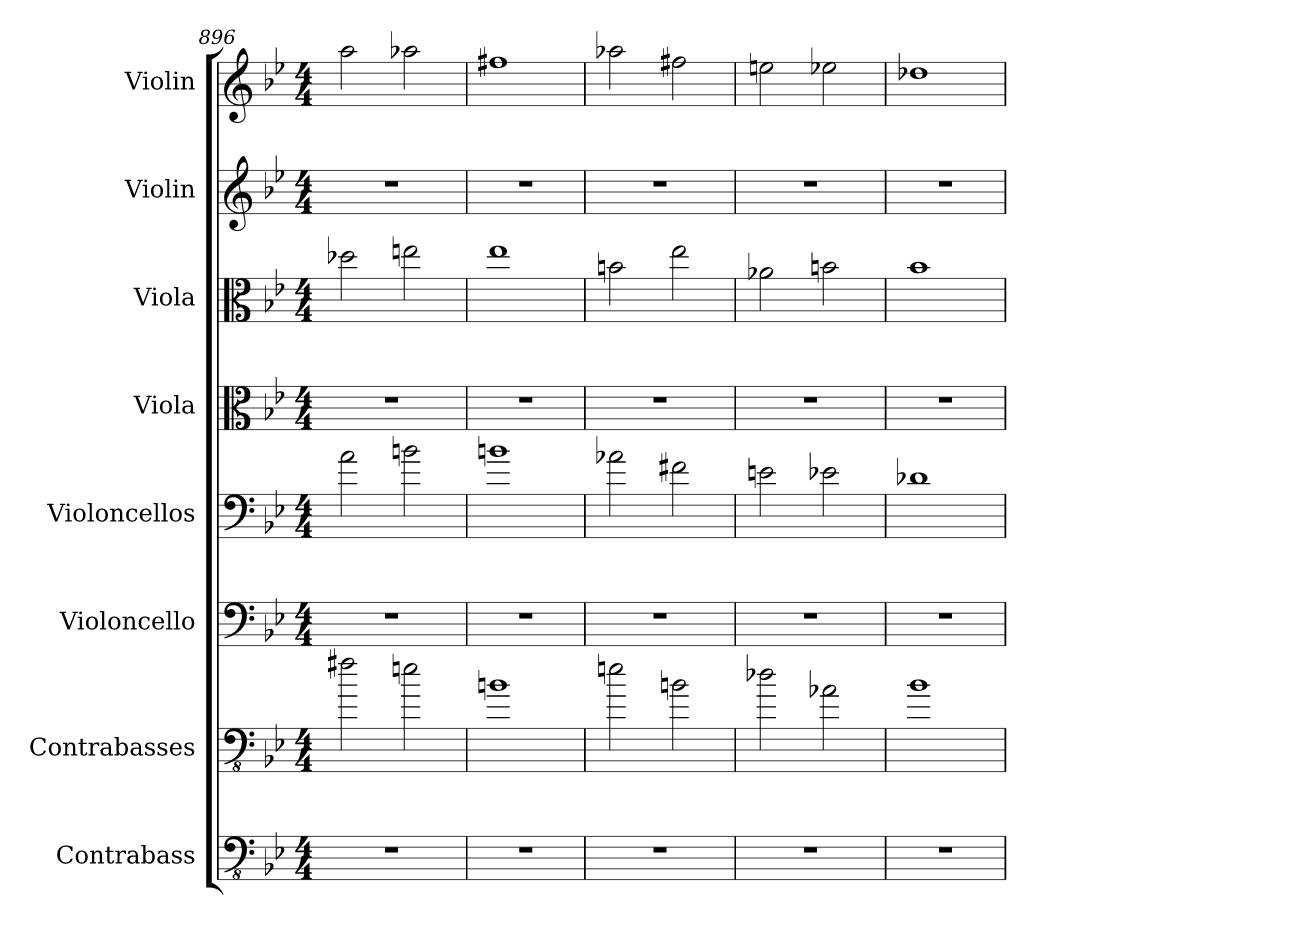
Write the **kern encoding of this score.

**kern	**kern	**kern	**kern	**kern	**kern	**kern	**kern
*part8	*part7	*part6	*part5	*part4	*part3	*part2	*part1
*staff8	*staff7	*staff6	*staff5	*staff4	*staff3	*staff2	*staff1
*I"Contrabass	*I"Contrabasses	*I"Violoncello	*I"Violoncellos	*I"Viola	*I"Viola	*I"Violin	*I"Violin
*I'Cb.	*I'Cbs.	*I'Vc.	*I'Vcs.	*I'Vla.	*I'Vla.	*I'Vln.	*I'Vln.
*clefFv4	*clefFv4	*clefF4	*clefF4	*clefC3	*clefC3	*clefG2	*clefG2
*ITrd7c12	*	*	*	*	*	*	*
*k[b-e-]	*k[b-e-]	*k[b-e-]	*k[b-e-]	*k[b-e-]	*k[b-e-]	*k[b-e-]	*k[b-e-]
*M4/4	*M4/4	*M4/4	*M4/4	*M4/4	*M4/4	*M4/4	*M4/4
=896	=896	=896	=896	=896	=896	=896	=896
1r	2f#X\	1r	2a\	1r	2dd-X\	1r	2aa\
.	2en\	.	2bn\	.	2een\	.	2aa-X\
=897	=897	=897	=897	=897	=897	=897	=897
1r	1Bn	1r	1bn	1r	1ee-	1r	1ff#X
=898	=898	=898	=898	=898	=898	=898	=898
1r	2en\	1r	2a-X\	1r	2bn\	1r	2aa-X\
.	2Bn\	.	2f#X\	.	2ee-\	.	2ff#X\
!!LO:PB:g=z
=899	=899	=899	=899	=899	=899	=899	=899
1r	2d-X\	1r	2en\	1r	2a-X\	1r	2een\
.	2A-X\	.	2e-X\	.	2bn\	.	2ee-X\
=900	=900	=900	=900	=900	=900	=900	=900
1r	1B-	1r	1d-X	1r	1b-	1r	1dd-X
=	=	=	=	=	=	=	=
*-	*-	*-	*-	*-	*-	*-	*-
